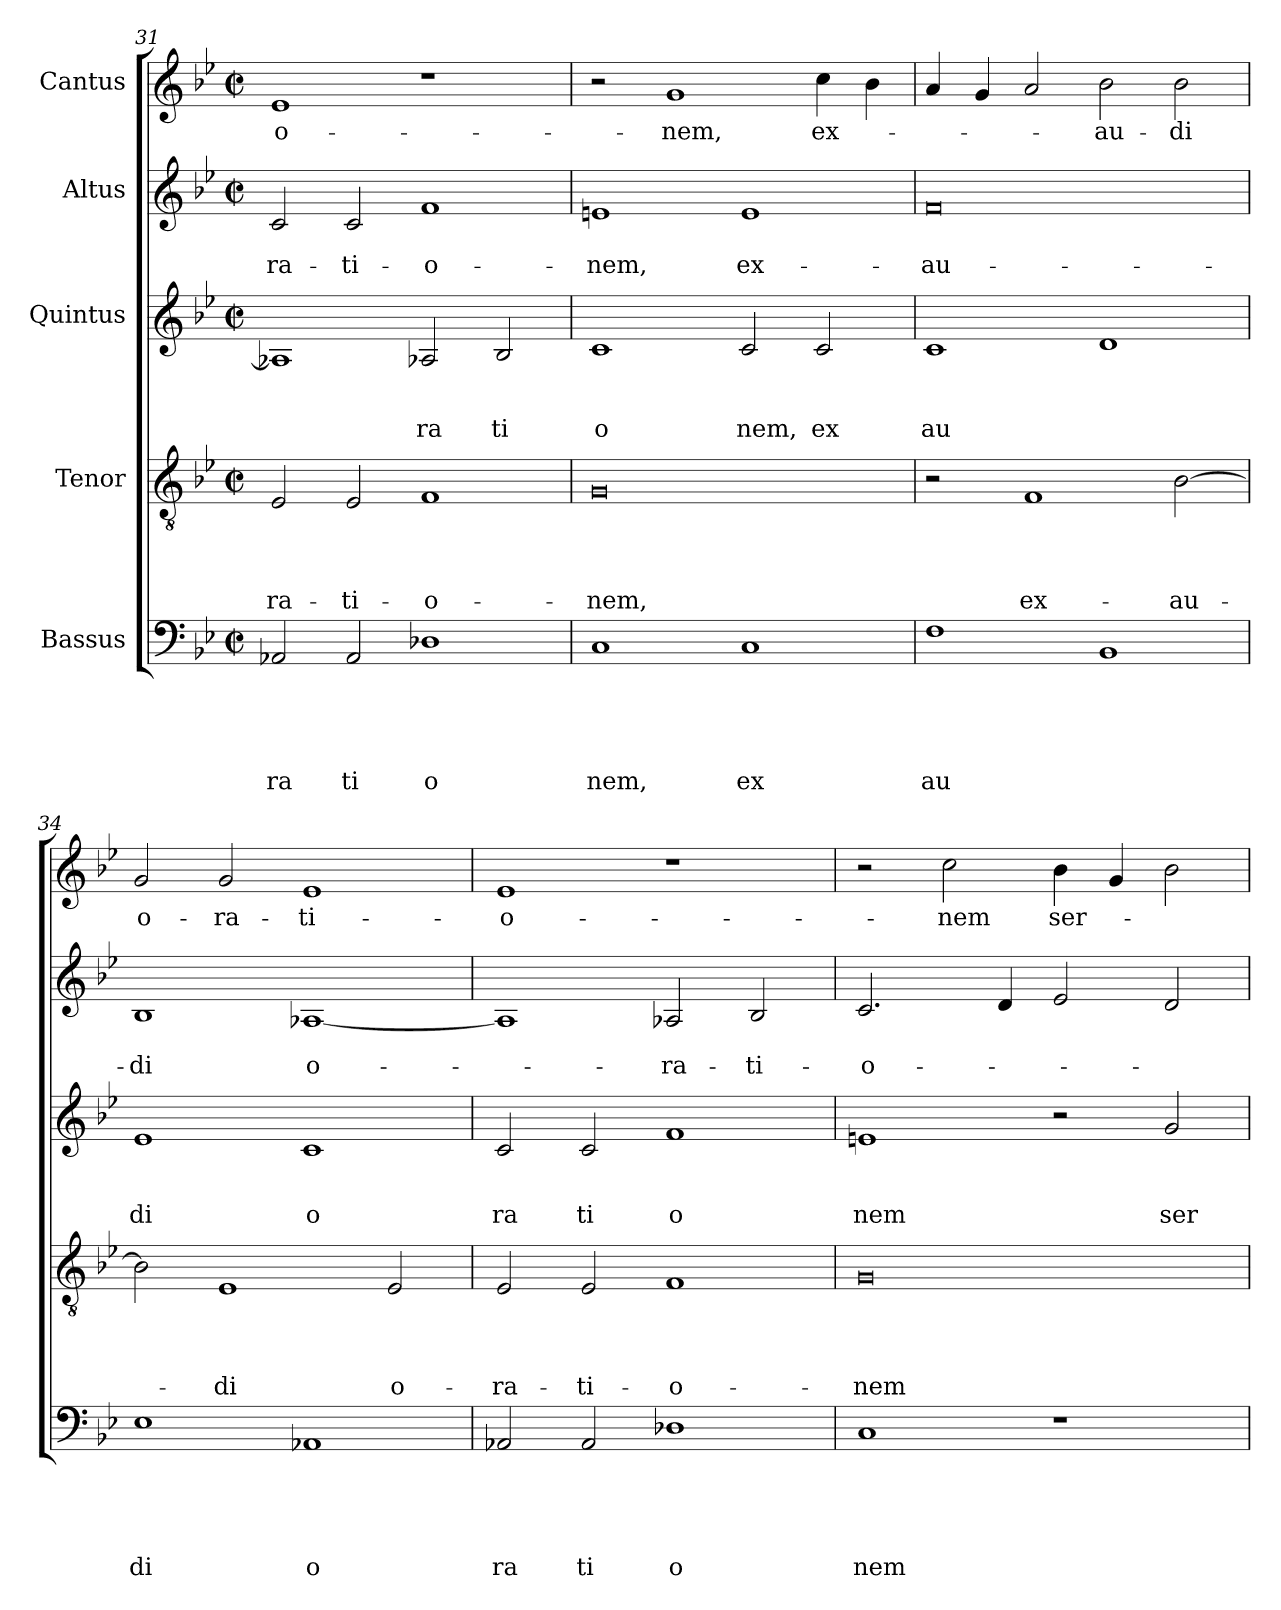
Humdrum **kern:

**kern	**text	**text	**text	**text	**text	**kern	**text	**text	**text	**text	**kern	**text	**text	**text	**kern	**text	**text	**kern	**text
*part5	*part5	*part5	*part5	*part5	*part5	*part4	*part4	*part4	*part4	*part4	*part3	*part3	*part3	*part3	*part2	*part2	*part2	*part1	*part1
*staff5	*staff5	*staff5	*staff5	*staff5	*staff5	*staff4	*staff4	*staff4	*staff4	*staff4	*staff3	*staff3	*staff3	*staff3	*staff2	*staff2	*staff2	*staff1	*staff1
*I"Bassus	*	*	*	*	*	*I"Tenor	*	*	*	*	*I"Quintus	*	*	*	*I"Altus	*	*	*I"Cantus	*
!!LO:PB:g=z
*clefF4	*	*	*	*	*	*clefGv2	*	*	*	*	*clefG2	*	*	*	*clefG2	*	*	*clefG2	*
*k[b-e-]	*	*	*	*	*	*k[b-e-]	*	*	*	*	*k[b-e-]	*	*	*	*k[b-e-]	*	*	*k[b-e-]	*
*B-:	*	*	*	*	*	*B-:	*	*	*	*	*B-:	*	*	*	*B-:	*	*	*B-:	*
*M2/2	*	*	*	*	*	*M2/2	*	*	*	*	*M2/2	*	*	*	*M2/2	*	*	*M2/2	*
*met(c|)	*	*	*	*	*	*met(c|)	*	*	*	*	*met(c|)	*	*	*	*met(c|)	*	*	*met(c|)	*
=31	=31	=31	=31	=31	=31	=31	=31	=31	=31	=31	=31	=31	=31	=31	=31	=31	=31	=31	=31
!	!	!	!	!	!LO:LY:b	!	!	!	!	!LO:LY:b	!	!	!	!	!	!	!LO:LY:b	!	!LO:LY:b
2AA-X/	.	.	.	.	ra	2E-/	.	.	.	ra-	1A-X]	.	.	.	2c/	.	ra-	1e-	-o-
!	!	!	!	!	!LO:LY:b	!	!	!	!	!LO:LY:b	!	!	!	!	!	!	!LO:LY:b	!	!
2AA-/	.	.	.	.	ti	2E-/	.	.	.	-ti-	.	.	.	.	2c/	.	-ti-	.	.
!	!	!	!	!	!LO:LY:b	!	!	!	!	!LO:LY:b	!	!	!	!LO:LY:b	!	!	!LO:LY:b	!	!
1D-X	.	.	.	.	o	1F	.	.	.	-o-	2A-X/	.	.	ra	1f	.	-o-	1r	.
!	!	!	!	!	!	!	!	!	!	!	!	!	!	!LO:LY:b	!	!	!	!	!
.	.	.	.	.	.	.	.	.	.	.	2B-/	.	.	ti	.	.	.	.	.
=32	=32	=32	=32	=32	=32	=32	=32	=32	=32	=32	=32	=32	=32	=32	=32	=32	=32	=32	=32
!	!	!	!	!	!LO:LY:b	!	!	!	!	!LO:LY:b	!	!	!	!LO:LY:b	!	!	!LO:LY:b	!	!
1C	.	.	.	.	nem,	0G	.	.	.	-nem,	1c	.	.	o	1en	.	-nem,	2r	.
!	!	!	!	!	!	!	!	!	!	!	!	!	!	!	!	!	!	!	!LO:LY:b
.	.	.	.	.	.	.	.	.	.	.	.	.	.	.	.	.	.	1g	-nem,
!	!	!	!	!	!LO:LY:b	!	!	!	!	!	!	!	!	!LO:LY:b	!	!	!LO:LY:b	!	!
1C	.	.	.	.	ex	.	.	.	.	.	2c/	.	.	nem,	1e	.	ex-	.	.
!	!	!	!	!	!	!	!	!	!	!	!	!	!	!LO:LY:b	!	!	!	!	!LO:LY:b
.	.	.	.	.	.	.	.	.	.	.	2c/	.	.	ex	.	.	.	4cc\	ex-
.	.	.	.	.	.	.	.	.	.	.	.	.	.	.	.	.	.	4b-\	.
=33	=33	=33	=33	=33	=33	=33	=33	=33	=33	=33	=33	=33	=33	=33	=33	=33	=33	=33	=33
!	!	!	!	!	!LO:LY:b	!	!	!	!	!	!	!	!	!LO:LY:b	!	!	!LO:LY:b	!	!
1F	.	.	.	.	au	2r	.	.	.	.	1c	.	.	au	0f	.	-au-	4a/	.
.	.	.	.	.	.	.	.	.	.	.	.	.	.	.	.	.	.	4g/	.
!	!	!	!	!	!	!	!	!	!	!LO:LY:b	!	!	!	!	!	!	!	!	!
.	.	.	.	.	.	1F	.	.	.	ex-	.	.	.	.	.	.	.	2a/	.
!	!	!	!	!	!	!	!	!	!	!	!	!	!	!	!	!	!	!	!LO:LY:b
1BB-	.	.	.	.	.	.	.	.	.	.	1d	.	.	.	.	.	.	2b-\	-au-
!	!	!	!	!	!	!	!	!	!	!LO:LY:b	!	!	!	!	!	!	!	!	!LO:LY:b
.	.	.	.	.	.	[>2B-\	.	.	.	-au-	.	.	.	.	.	.	.	2b-\	-di
=34	=34	=34	=34	=34	=34	=34	=34	=34	=34	=34	=34	=34	=34	=34	=34	=34	=34	=34	=34
!	!	!	!	!	!LO:LY:b	!	!	!	!	!	!	!	!	!LO:LY:b	!	!	!LO:LY:b	!	!LO:LY:b
1E-	.	.	.	.	di	2B-\]	.	.	.	.	1e-	.	.	di	1B-	.	-di	2g/	o-
!	!	!	!	!	!	!	!	!	!	!LO:LY:b	!	!	!	!	!	!	!	!	!LO:LY:b
.	.	.	.	.	.	1E-	.	.	.	-di	.	.	.	.	.	.	.	2g/	-ra-
!	!	!	!	!	!LO:LY:b	!	!	!	!	!	!	!	!	!LO:LY:b	!	!	!LO:LY:b	!	!LO:LY:b
1AA-X	.	.	.	.	o	.	.	.	.	.	1c	.	.	o	[<1A-X	.	o-	1e-	-ti-
!	!	!	!	!	!	!	!	!	!	!LO:LY:b	!	!	!	!	!	!	!	!	!
.	.	.	.	.	.	2E-/	.	.	.	o-	.	.	.	.	.	.	.	.	.
=35	=35	=35	=35	=35	=35	=35	=35	=35	=35	=35	=35	=35	=35	=35	=35	=35	=35	=35	=35
!	!	!	!	!	!LO:LY:b	!	!	!	!	!LO:LY:b	!	!	!	!LO:LY:b	!	!	!	!	!LO:LY:b
2AA-X/	.	.	.	.	ra	2E-/	.	.	.	-ra-	2c/	.	.	ra	1A-]	.	.	1e-	-o-
!	!	!	!	!	!LO:LY:b	!	!	!	!	!LO:LY:b	!	!	!	!LO:LY:b	!	!	!	!	!
2AA-/	.	.	.	.	ti	2E-/	.	.	.	-ti-	2c/	.	.	ti	.	.	.	.	.
!	!	!	!	!	!LO:LY:b	!	!	!	!	!LO:LY:b	!	!	!	!LO:LY:b	!	!	!LO:LY:b	!	!
1D-X	.	.	.	.	o	1F	.	.	.	-o-	1f	.	.	o	2A-X/	.	-ra-	1r	.
!	!	!	!	!	!	!	!	!	!	!	!	!	!	!	!	!	!LO:LY:b	!	!
.	.	.	.	.	.	.	.	.	.	.	.	.	.	.	2B-/	.	-ti-	.	.
=36	=36	=36	=36	=36	=36	=36	=36	=36	=36	=36	=36	=36	=36	=36	=36	=36	=36	=36	=36
!	!	!	!	!	!LO:LY:b	!	!	!	!	!LO:LY:b	!	!	!	!LO:LY:b	!	!	!LO:LY:b	!	!
1C	.	.	.	.	nem	0G	.	.	.	-nem	1en	.	.	nem	2.c/	.	-o-	2r	.
!	!	!	!	!	!	!	!	!	!	!	!	!	!	!	!	!	!	!	!LO:LY:b
.	.	.	.	.	.	.	.	.	.	.	.	.	.	.	.	.	.	2cc\	-nem
.	.	.	.	.	.	.	.	.	.	.	.	.	.	.	4d/	.	.	.	.
!	!	!	!	!	!	!	!	!	!	!	!	!	!	!	!	!	!	!	!LO:LY:b
1r	.	.	.	.	.	.	.	.	.	.	2r	.	.	.	2e-/	.	.	4b-\	ser-
.	.	.	.	.	.	.	.	.	.	.	.	.	.	.	.	.	.	4g/	.
!	!	!	!	!	!	!	!	!	!	!	!	!	!	!LO:LY:b	!	!	!	!	!
.	.	.	.	.	.	.	.	.	.	.	2g/	.	.	ser	2d/	.	.	2b-\	.
=	=	=	=	=	=	=	=	=	=	=	=	=	=	=	=	=	=	=	=
*-	*-	*-	*-	*-	*-	*-	*-	*-	*-	*-	*-	*-	*-	*-	*-	*-	*-	*-	*-
